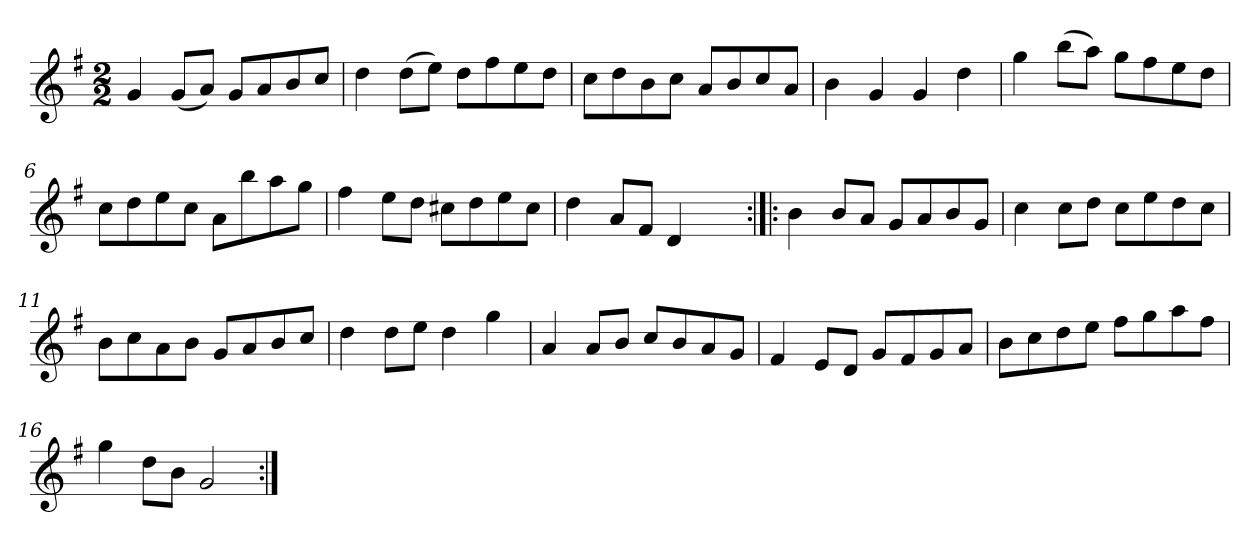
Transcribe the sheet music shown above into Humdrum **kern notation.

**kern
*part1
*staff1
*clefG2
*k[f#]
*G:
*M2/2
*MM120
=1
4g
(8g/L
8a/J)
8g/L
8a/
8b/
8cc/J
=2
4dd
(8dd\L
8ee\J)
8dd\L
8ff#\
8ee\
8dd\J
=3
8cc\L
8dd\
8b\
8cc\J
8a/L
8b/
8cc/
8a/J
=4
4b
4g
4g
4dd
=5
4gg
(8bb\L
8aa\J)
8gg\L
8ff#\
8ee\
8dd\J
=6
8cc\L
8dd\
8ee\
8cc\J
8a\L
8bb\
8aa\
8gg\J
=7
4ff#
8ee\L
8dd\J
8cc#X\L
8dd\
8ee\
8cc#\J
=8
4dd
8a/L
8f#/J
4d
4ryy
=9:|!|:
4b
8b/L
8a/J
8g/L
8a/
8b/
8g/J
=10
4cc
8cc\L
8dd\J
8cc\L
8ee\
8dd\
8cc\J
=11
8b\L
8cc\
8a\
8b\J
8g/L
8a/
8b/
8cc/J
=12
4dd
8dd\L
8ee\J
4dd
4gg
=13
4a
8a/L
8b/J
8cc/L
8b/
8a/
8g/J
=14
4f#
8e/L
8d/J
8g/L
8f#/
8g/
8a/J
=15
8b\L
8cc\
8dd\
8ee\J
8ff#\L
8gg\
8aa\
8ff#\J
=16
4gg
8dd\L
8b\J
2g
=:|!
*-
